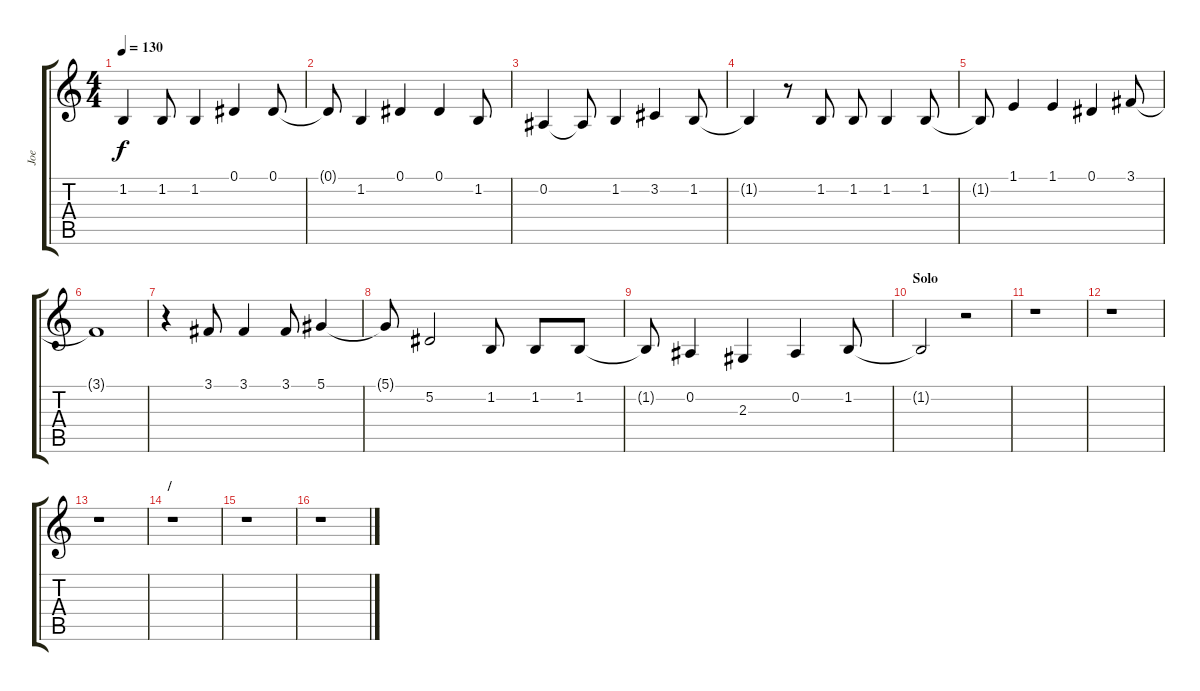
\track ("Joe" "Joe") {instrument sopranosax}
\staff {score tabs}
\tuning (Eb4 Bb3 Gb3 Db3 Ab2 Eb2) {hide}
\ts (4 4)
\tempo 130
\clef g2
\ks c
1.2.4{dy f} 1.2.8 1.2.4 0.1.4 0.1.8 |
0.1{t}.8 1.2.4 0.1.4 0.1.4 1.2.8 |
0.2.4 0.2{t}.8 1.2.4 3.2.4 1.2.8 |
1.2{t}.4 r.8 1.2.8 1.2.8 1.2.4 1.2.8 |
1.2{t}.8 1.1.4 1.1.4 0.1.4 3.1.8 |
3.1{t}.1 |
r.4 3.1.8 3.1.4 3.1.8 5.1.4 |
5.1{t}.8 5.2.2 1.2.8 1.2.8 1.2.8 |
1.2{t}.8 0.2.4 2.3.4 0.2.4 1.2.8 |
\section ("" "Solo")
1.2{t}.2 r.2 |
r.1 |
r.1 |
r.1 |
\section ("" "/")
r.1 |
r.1 |
r.1
